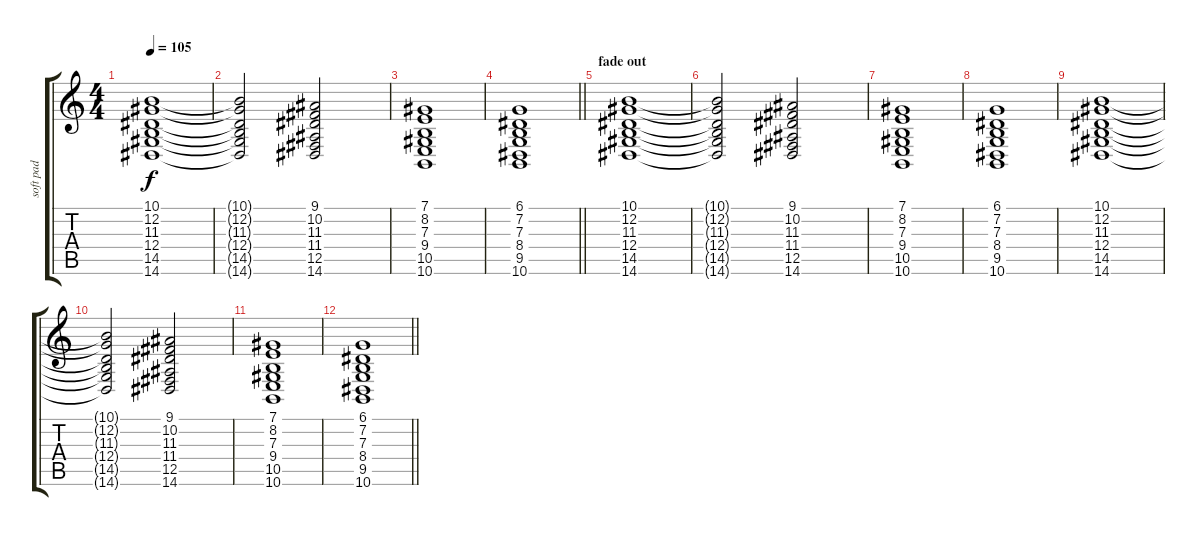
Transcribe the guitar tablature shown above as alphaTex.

\track ("soft pad" "soft pad") {instrument pad2warm}
\staff {score tabs}
\tuning (Db4 Ab3 E3 B2 Gb2 Db2) {hide}
\ts (4 4)
\tempo 105
\clef g2
\ks c
(10.1 12.2 11.3 12.4 14.5 14.6).1{dy f} |
(10.1{t} 12.2{t} 11.3{t} 12.4{t} 14.5{t} 14.6{t}).2 (9.1 10.2 11.3 11.4 12.5 14.6).2 |
(7.1 8.2 7.3 9.4 10.5 10.6).1 |
\barLineRight lightlight
(6.1 7.2 7.3 8.4 9.5 10.6).1 |
\section ("" "fade out")
(10.1 12.2 11.3 12.4 14.5 14.6).1 |
(10.1{t} 12.2{t} 11.3{t} 12.4{t} 14.5{t} 14.6{t}).2 (9.1 10.2 11.3 11.4 12.5 14.6).2 |
(7.1 8.2 7.3 9.4 10.5 10.6).1 |
(6.1 7.2 7.3 8.4 9.5 10.6).1 |
(10.1 12.2 11.3 12.4 14.5 14.6).1 |
(10.1{t} 12.2{t} 11.3{t} 12.4{t} 14.5{t} 14.6{t}).2 (9.1 10.2 11.3 11.4 12.5 14.6).2 |
(7.1 8.2 7.3 9.4 10.5 10.6).1 |
\barLineRight lightlight
(6.1 7.2 7.3 8.4 9.5 10.6).1
